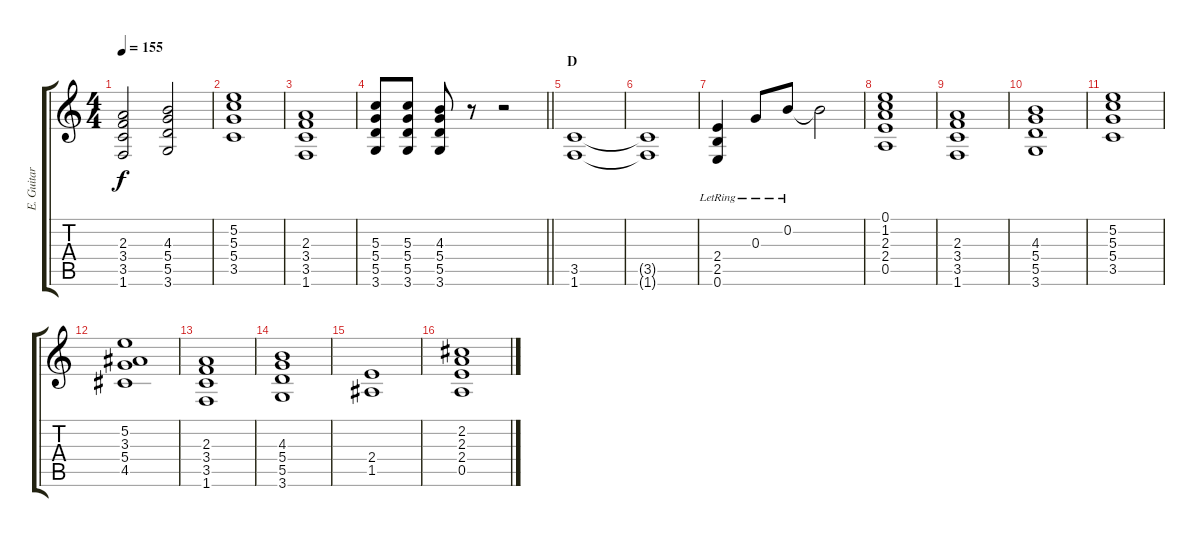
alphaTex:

\track ("E. Guitar II" "E. Guitar ") {instrument overdrivenguitar}
\staff {score tabs}
\tuning (E4 B3 G3 D3 A2 E2) {hide}
\ts (4 4)
\tempo 155
\clef g2
\ks c
(2.3 3.4 3.5 1.6).2{dy f} (4.3 5.4 5.5 3.6).2 |
(5.2 5.3 5.4 3.5).1 |
(2.3 3.4 3.5 1.6).1 |
\barLineRight lightlight
(5.3 5.4 5.5 3.6).8 (5.3 5.4 5.5 3.6).8 (4.3 5.4 5.5 3.6).8 r.8 r.2 |
\section ("" "D")
(3.5 1.6).1 |
(3.5{t} 1.6{t}).1 |
(2.4{lr} 2.5{lr} 0.6{lr}).4 0.3{lr}.8 0.2{lr}.8 0.2{t}.2 |
(0.1 1.2 2.3 2.4 0.5).1 |
(2.3 3.4 3.5 1.6).1 |
(4.3 5.4 5.5 3.6).1 |
(5.2 5.3 5.4 3.5).1 |
(5.2 3.3 5.4 4.5).1 |
(2.3 3.4 3.5 1.6).1 |
(4.3 5.4 5.5 3.6).1 |
(2.4 1.5).1 |
(2.2 2.3 2.4 0.5).1
